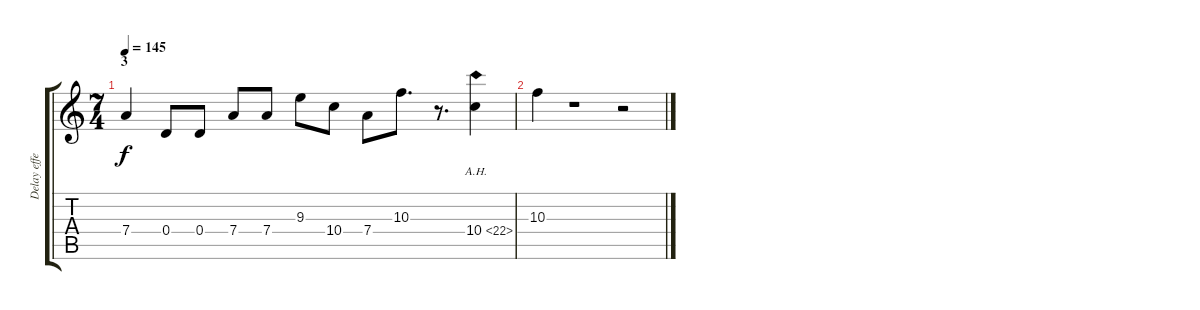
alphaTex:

\track ("Delay effect 2" "Delay effe") {instrument distortionguitar}
\staff {score tabs}
\tuning (E4 B3 G3 D3 A2 E2) {hide}
\ts (7 4)
\section ("" "3")
\tempo 145
\clef g2
\ks c
7.4.4{dy f} 0.4.8 0.4.8 7.4.8 7.4.8 9.3.8 10.4.8 7.4.8 10.3.8{d} r.8{d} 10.4{ah 12}.4 |
10.3.4 r.1 r.2
